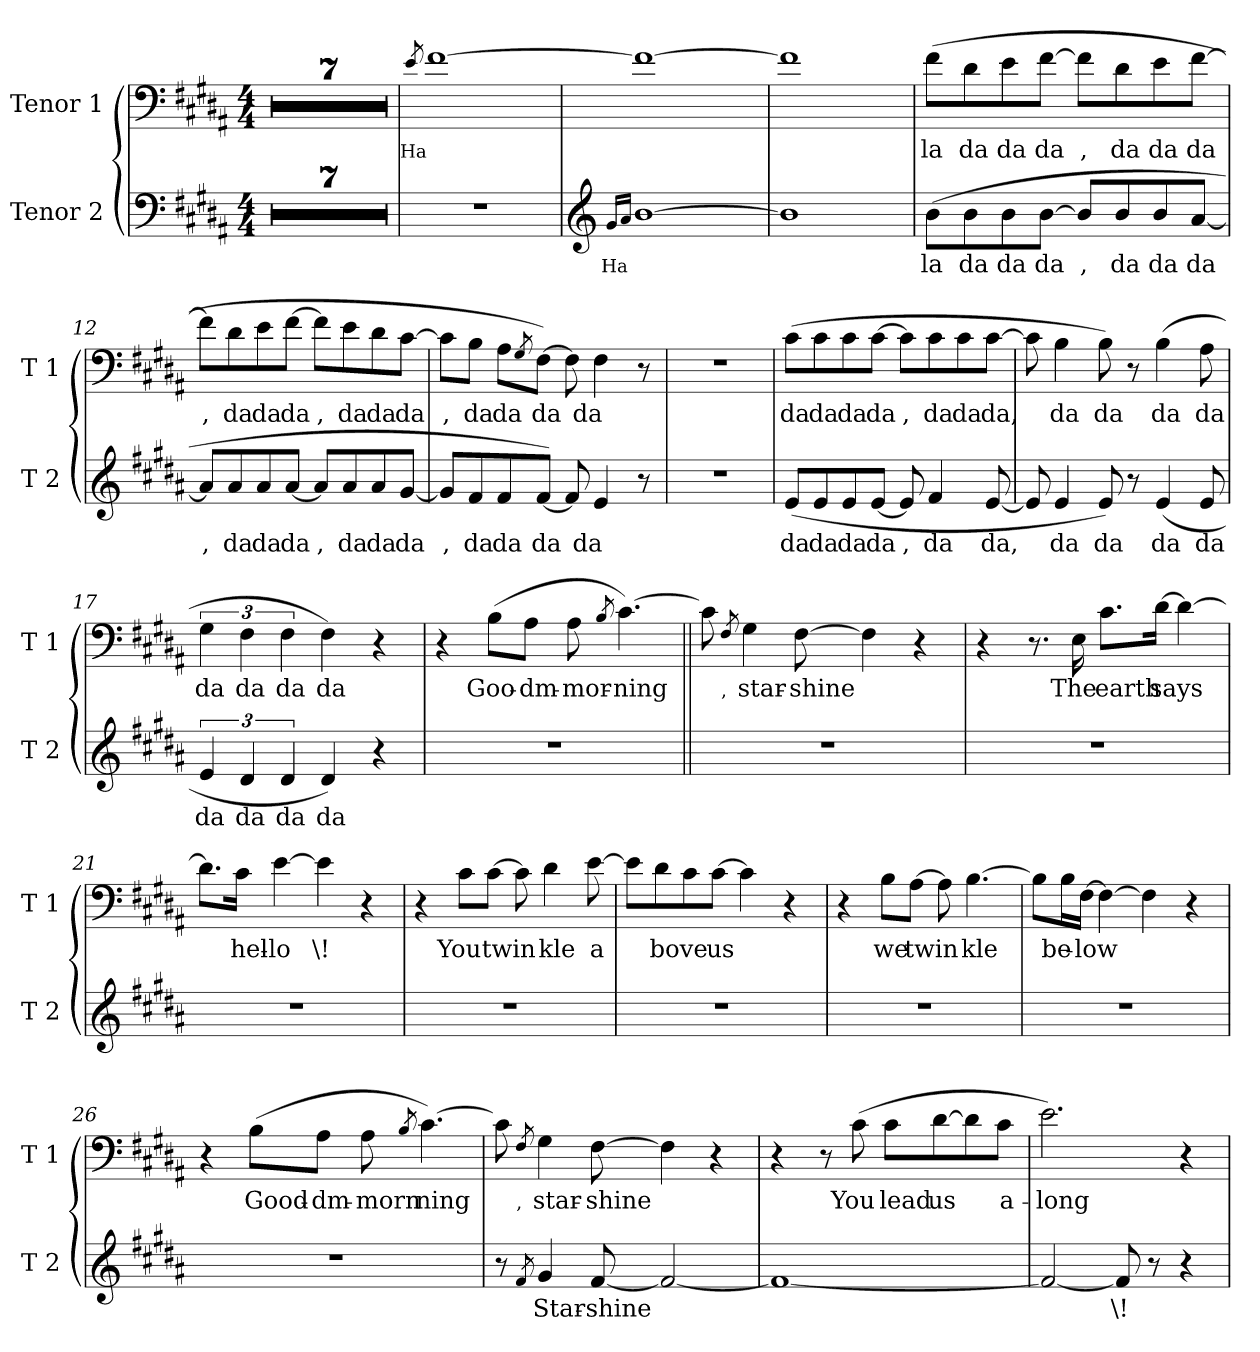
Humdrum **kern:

**kern	**text	**kern	**text
*part2	*part2	*part1	*part1
*staff2	*staff2	*staff1	*staff1
*I"Tenor 2	*	*I"Tenor 1	*
*I'T 2	*	*I'T 1	*
*clefF4	*	*clefF4	*
*k[f#c#g#d#a#]	*	*k[f#c#g#d#a#]	*
*B:	*	*B:	*
*M4/4	*	*M4/4	*
=1	=1	=1	=1
1r	.	1r	.
=2	=2	=2	=2
1r	.	1r	.
=3	=3	=3	=3
1r	.	1r	.
=4	=4	=4	=4
1r	.	1r	.
=5	=5	=5	=5
1r	.	1r	.
=6	=6	=6	=6
1r	.	1r	.
=7	=7	=7	=7
1r	.	1r	.
=8	=8	=8	=8
!	!	!	!LO:LY:b
.	.	8qe/	Ha
1r	.	[1f#	.
=9	=9	=9	=9
*clefG2	*	*	*
!	!LO:LY:b	!	!
16qg#/LL	Ha	.	.
16qa#/JJ	.	.	.
[1b	.	1f#_	.
=10	=10	=10	=10
1b]	.	1f#]	.
!!LO:LB:g=z
=11	=11	=11	=11
!	!LO:LY:b	!	!LO:LY:b
(>8b\L	la	(>8f#\L	la
!	!LO:LY:b	!	!LO:LY:b
8b\	da	8d#\	da
!	!LO:LY:b	!	!LO:LY:b
8b\	da	8e\	da
!	!LO:LY:b	!	!LO:LY:b
[8b\J	da	[8f#\J	da
!	!LO:LY:b	!	!LO:LY:b
8b/L]	,	8f#\L]	,
!	!LO:LY:b	!	!LO:LY:b
8b/	da	8d#\	da
!	!LO:LY:b	!	!LO:LY:b
8b/	da	8e\	da
!	!LO:LY:b	!	!LO:LY:b
[8a#/J	da	[8f#\J	da
=12	=12	=12	=12
!	!LO:LY:b	!	!LO:LY:b
8a#/L]	,	8f#\L]	,
!	!LO:LY:b	!	!LO:LY:b
8a#/	da	8d#\	da
!	!LO:LY:b	!	!LO:LY:b
8a#/	da	8e\	da
!	!LO:LY:b	!	!LO:LY:b
[8a#/J	da	[8f#\J	da
!	!LO:LY:b	!	!LO:LY:b
8a#/L]	,	8f#\L]	,
!	!LO:LY:b	!	!LO:LY:b
8a#/	da	8e\	da
!	!LO:LY:b	!	!LO:LY:b
8a#/	da	8d#\	da
!	!LO:LY:b	!	!LO:LY:b
[8g#/J	da	[8c#\J	da
=13	=13	=13	=13
!	!LO:LY:b	!	!LO:LY:b
8g#/L]	,	8c#\L]	,
!	!LO:LY:b	!	!LO:LY:b
8f#/	da	8B\J	da
!	!LO:LY:b	!	!LO:LY:b
8f#/	da	8A#\L	da
.	.	8qG#/	.
!	!LO:LY:b	!	!LO:LY:b
[8f#/J)	da	[8F#\J)	da
8f#/]	.	8F#\]	.
!	!LO:LY:b	!	!LO:LY:b
4e/	da	4F#\	da
!	!LO:LY:b	!	!LO:LY:b
8r	...	8r	...
=14	=14	=14	=14
1r	.	1r	.
!!LO:LB:g=z
=15	=15	=15	=15
!	!LO:LY:b	!	!LO:LY:b
(<8e/L	da	(>8c#\L	da
!	!LO:LY:b	!	!LO:LY:b
8e/	da	8c#\	da
!	!LO:LY:b	!	!LO:LY:b
8e/	da	8c#\	da
!	!LO:LY:b	!	!LO:LY:b
[8e/J	da	[8c#\J	da
!	!LO:LY:b	!	!LO:LY:b
8e/]	,	8c#\L]	,
!	!LO:LY:b	!	!LO:LY:b
4f#/	da	8c#\	da
!	!	!	!LO:LY:b
.	.	8c#\	da
!	!LO:LY:b	!	!LO:LY:b
[8e/	da,	[8c#\J	da,
=16	=16	=16	=16
8e/]	.	8c#\]	.
!	!LO:LY:b	!	!LO:LY:b
4e/	da	4B\	da
!	!LO:LY:b	!	!LO:LY:b
8e/)	da	8B\)	da
!	!LO:LY:b	!	!LO:LY:b
8r	,	8r	,
!	!LO:LY:b	!	!LO:LY:b
(<4e/	da	(>4B\	da
!	!LO:LY:b	!	!LO:LY:b
8e/	da	8A#\	da
=17	=17	=17	=17
!	!LO:LY:b	!	!LO:LY:b
6e/	da	6G#\	da
!	!LO:LY:b	!	!LO:LY:b
6d#/	da	6F#\	da
!	!LO:LY:b	!	!LO:LY:b
6d#/	da	6F#\	da
!	!LO:LY:b	!	!LO:LY:b
4d#/)	da	4F#\)	da
!	!LO:LY:b	!	!LO:LY:b
4r	.	4r	.
=18	=18	=18	=18
1r	.	4r	.
!	!	!	!LO:LY:b
.	.	(>8B\L	Goo-
!	!	!	!LO:LY:b
.	.	8A#\J	-dm-
!	!	!	!LO:LY:b
.	.	8A#\	-mor-
.	.	8qB/	.
!	!	!	!LO:LY:b
.	.	[4.c#\)	-ning
!!LO:LB:g=z
=19||	=19||	=19||	=19||
1r	.	8c#\]	.
!	!	!	!LO:LY:b
.	.	8qF#/	,
!	!	!	!LO:LY:b
.	.	4G#\	star-
!	!	!	!LO:LY:b
.	.	[8F#\	-shine
.	.	4F#\]	.
!	!	!	!LO:LY:b
.	.	4r	.
=20	=20	=20	=20
1r	.	4r	.
.	.	8.r	.
!	!	!	!LO:LY:b
.	.	16E\	The
!	!	!	!LO:LY:b
.	.	8.c#\L	earth
!	!	!	!LO:LY:b
.	.	[16d#\Jk	says
.	.	4d#\_	.
=21	=21	=21	=21
1r	.	8.d#\L]	.
!	!	!	!LO:LY:b
.	.	16c#\Jk	hel-
!	!	!	!LO:LY:b
.	.	[4e\	-lo
!	!	!	!LO:LY:b
.	.	4e\]	\!
.	.	4r	.
=22	=22	=22	=22
1r	.	4r	.
!	!	!	!LO:LY:b
.	.	8c#\L	You
!	!	!	!LO:LY:b
.	.	[8c#\J	twin
.	.	8c#\]	.
!	!	!	!LO:LY:b
.	.	4d#\	kle
!	!	!	!LO:LY:b
.	.	[8e\	a
!!LO:LB:g=z
=23	=23	=23	=23
1r	.	8e\L]	.
!	!	!	!LO:LY:b
.	.	8d#\	bove
.	.	8c#\	.
!	!	!	!LO:LY:b
.	.	[8c#\J	us
.	.	4c#\]	.
!	!	!	!LO:LY:b
.	.	4r	,
=24	=24	=24	=24
1r	.	4r	.
!	!	!	!LO:LY:b
.	.	8B\L	we
!	!	!	!LO:LY:b
.	.	[8A#\J	twin
.	.	8A#\]	.
!	!	!	!LO:LY:b
.	.	[4.B\	kle
=25	=25	=25	=25
1r	.	8B\L]	.
!	!	!	!LO:LY:b
.	.	16B\L	be-
!	!	!	!LO:LY:b
.	.	[16F#\JJ	-low
.	.	4F#\_	.
.	.	4F#\]	.
!	!	!	!LO:LY:b
.	.	4r	.
=26	=26	=26	=26
1r	.	4r	.
!	!	!	!LO:LY:b
.	.	(>8B\L	Good-
!	!	!	!LO:LY:b
.	.	8A#\J	-dm-
!	!	!	!LO:LY:b
.	.	8A#\	-morn
.	.	8qB/	.
!	!	!	!LO:LY:b
.	.	[4.c#\)	ning
!!LO:PB:g=z
=27	=27	=27	=27
8r	.	8c#\]	.
!	!	!	!LO:LY:b
8qf#/	.	8qF#/	,
!	!LO:LY:b	!	!LO:LY:b
4g#/	Star-	4G#\	star-
!	!LO:LY:b	!	!LO:LY:b
[8f#/	-shine	[8F#\	-shine
2f#/_	.	4F#\]	.
!	!	!	!LO:LY:b
.	.	4r	.
=28	=28	=28	=28
1f#_	.	4r	.
.	.	8r	.
!	!	!	!LO:LY:b
.	.	(>8c#\	You
!	!	!	!LO:LY:b
.	.	8c#\L	lead
!	!	!	!LO:LY:b
.	.	[8d#\	us
.	.	8d#\]	.
!	!	!	!LO:LY:b
.	.	8c#\J	a-
=29	=29	=29	=29
!	!	!	!LO:LY:b
2f#/_	.	2.e\)	-long
!	!LO:LY:b	!	!
8f#/]	\!	.	.
8r	.	.	.
!	!	!	!LO:LY:b
4r	.	4r	.
=	=	=	=
*-	*-	*-	*-
